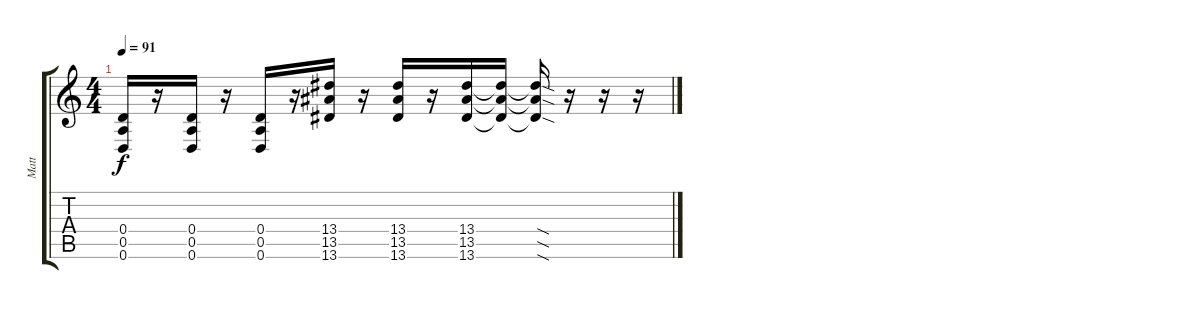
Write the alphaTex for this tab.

\track ("Matt" "Matt") {instrument overdrivenguitar}
\staff {score tabs}
\tuning (E4 B3 G3 D3 A2 D2) {hide}
\ts (4 4)
\tempo 91
\clef g2
\ks c
(0.4 0.5 0.6).16{dy f} r.16 (0.4 0.5 0.6).16 r.16 (0.4 0.5 0.6).16 r.16 (13.4 13.5 13.6).16 r.16 (13.4 13.5 13.6).16 r.16 (13.4 13.5 13.6).16 (13.4{t} 13.5{t} 13.6{t}).16 (13.4{sod t} 13.5{sod t} 13.6{sod t}).16 r.16 r.16 r.16
